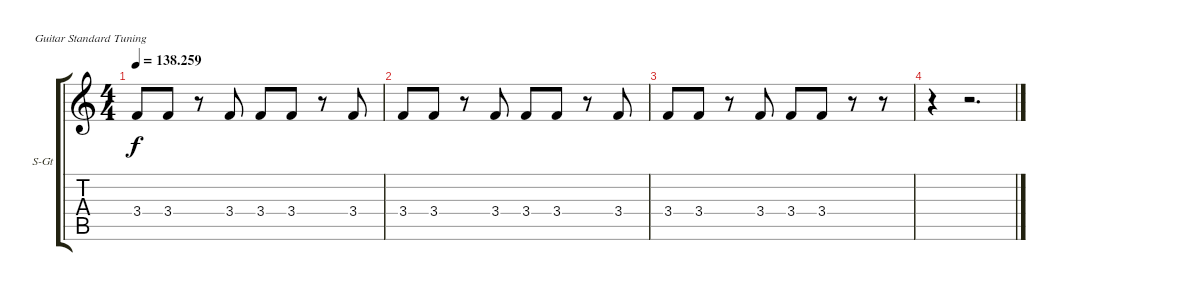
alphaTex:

\bracketExtendMode groupsimilarinstruments
\firstSystemTrackNameOrientation horizontal
\otherSystemsTrackNameOrientation horizontal
\track ("Kim Deal (Breath)" "S-Gt") {instrument lead6voice}
\staff {score tabs}
\tuning (E4 B3 G3 D3 A2 E2)
\displaytranspose 12
\ts (4 4)
\tempo
138.259
\accidentals auto
\clef g2
\ottava regular
\simile none
\ks c
3.4.8{dy f} 3.4.8 r.8 3.4.8 3.4.8 3.4.8 r.8 3.4.8 |
3.4.8 3.4.8 r.8 3.4.8 3.4.8 3.4.8 r.8 3.4.8 |
3.4.8 3.4.8 r.8 3.4.8 3.4.8 3.4.8 r.8 r.8 |
r.4 r.2{d}
